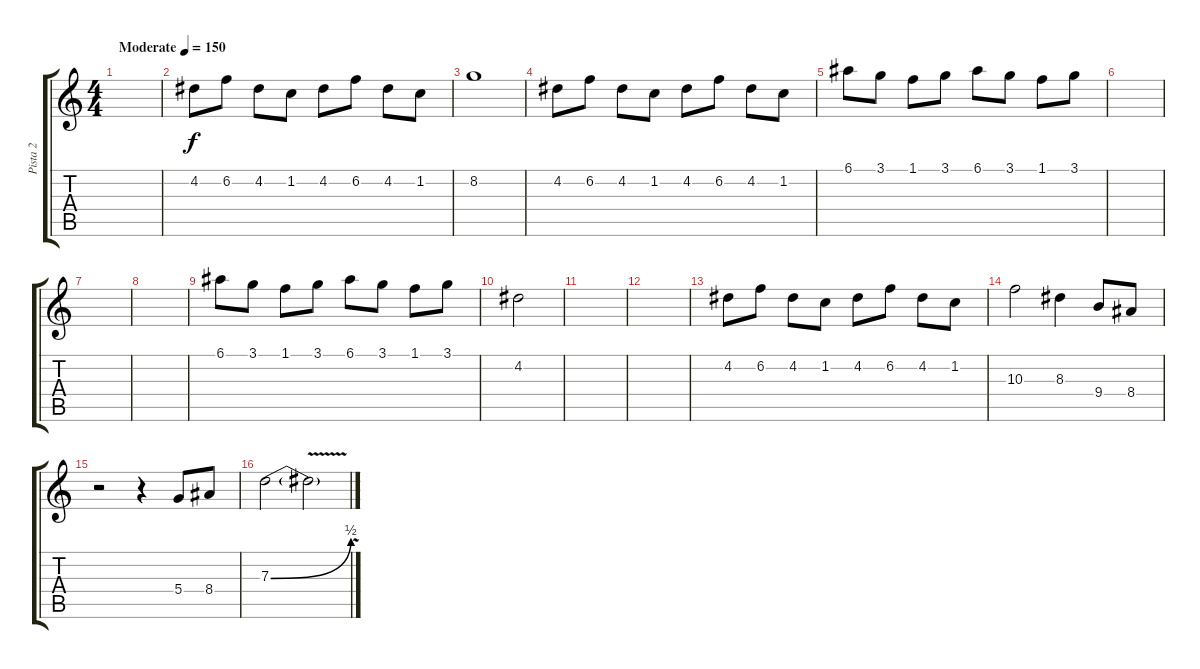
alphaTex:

\track ("Pista 2" "Pista 2") {instrument distortionguitar}
\staff {score tabs}
\tuning (E4 B3 G3 D3 A2 E2) {hide}
\ts (4 4)
\tempo (150 "Moderate")
\clef g2
\ks c
|
4.2.8 6.2.8 4.2.8 1.2.8 4.2.8 6.2.8 4.2.8 1.2.8 |
8.2.1 |
4.2.8 6.2.8 4.2.8 1.2.8 4.2.8 6.2.8 4.2.8 1.2.8 |
6.1.8 3.1.8 1.1.8 3.1.8 6.1.8 3.1.8 1.1.8 3.1.8 |
|
|
|
6.1.8 3.1.8 1.1.8 3.1.8 6.1.8 3.1.8 1.1.8 3.1.8 |
4.2.2 |
|
|
4.2.8 6.2.8 4.2.8 1.2.8 4.2.8 6.2.8 4.2.8 1.2.8 |
10.3.2 8.3.4 9.4.8 8.4.8 |
r.2 r.4 5.4.8 8.4.8 |
7.3{be (bend 0 0 60 2)}.2 7.3{v t}.2
